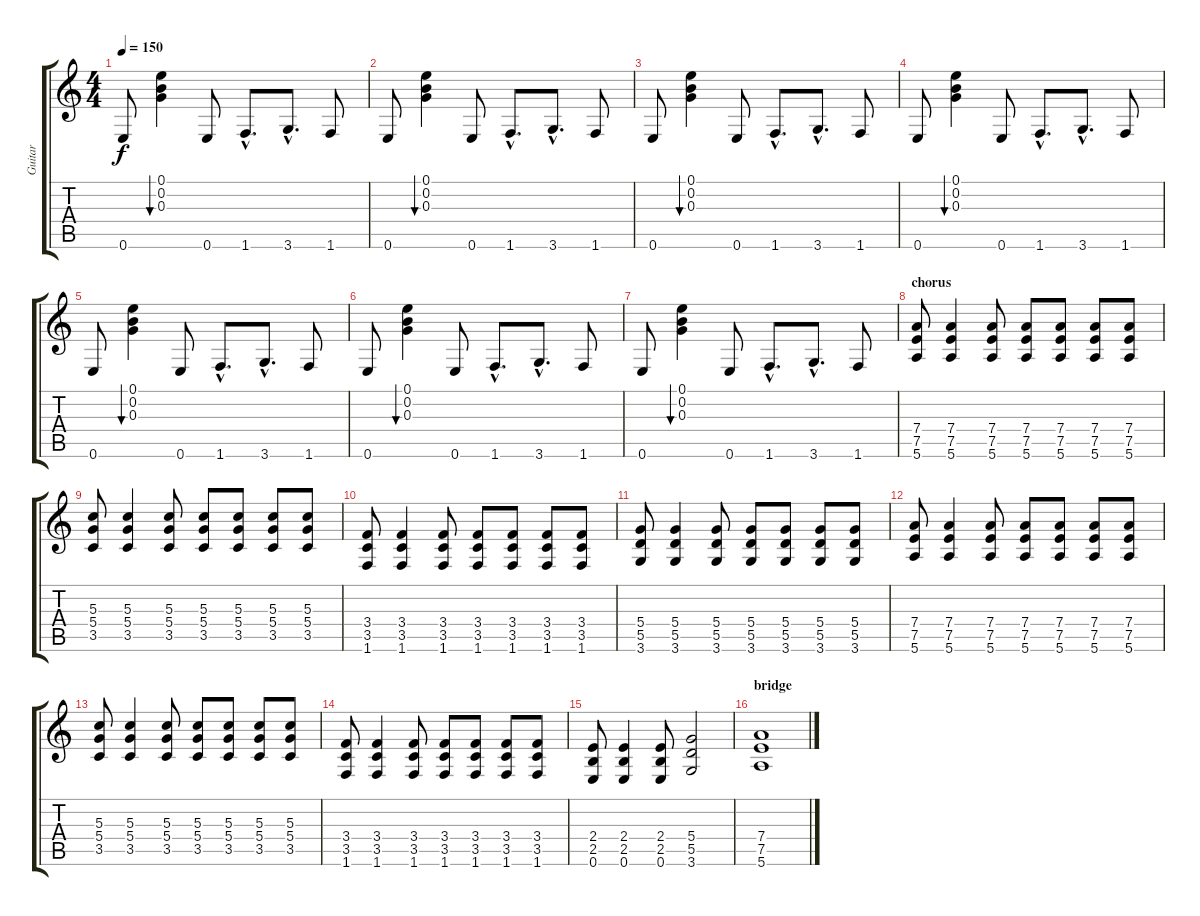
\track ("Guitar" "Guitar") {instrument distortionguitar}
\staff {score tabs}
\tuning (E4 B3 G3 D3 A2 E2) {hide}
\ts (4 4)
\tempo 150
\clef g2
\ks c
0.6.8{dy f} (0.1 0.2 0.3).4{bu 480} 0.6.8 1.6{hac}.8{d} 3.6{hac}.8{d} 1.6.8 |
0.6.8 (0.1 0.2 0.3).4{bu 480} 0.6.8 1.6{hac}.8{d} 3.6{hac}.8{d} 1.6.8 |
0.6.8 (0.1 0.2 0.3).4{bu 480} 0.6.8 1.6{hac}.8{d} 3.6{hac}.8{d} 1.6.8 |
0.6.8 (0.1 0.2 0.3).4{bu 480} 0.6.8 1.6{hac}.8{d} 3.6{hac}.8{d} 1.6.8 |
0.6.8 (0.1 0.2 0.3).4{bu 480} 0.6.8 1.6{hac}.8{d} 3.6{hac}.8{d} 1.6.8 |
0.6.8 (0.1 0.2 0.3).4{bu 480} 0.6.8 1.6{hac}.8{d} 3.6{hac}.8{d} 1.6.8 |
0.6.8 (0.1 0.2 0.3).4{bu 480} 0.6.8 1.6{hac}.8{d} 3.6{hac}.8{d} 1.6.8 |
\section ("" "chorus")
(7.4 7.5 5.6).8 (7.4 7.5 5.6).4 (7.4 7.5 5.6).8 (7.4 7.5 5.6).8 (7.4 7.5 5.6).8 (7.4 7.5 5.6).8 (7.4 7.5 5.6).8 |
(5.3 5.4 3.5).8 (5.3 5.4 3.5).4 (5.3 5.4 3.5).8 (5.3 5.4 3.5).8 (5.3 5.4 3.5).8 (5.3 5.4 3.5).8 (5.3 5.4 3.5).8 |
(3.4 3.5 1.6).8 (3.4 3.5 1.6).4 (3.4 3.5 1.6).8 (3.4 3.5 1.6).8 (3.4 3.5 1.6).8 (3.4 3.5 1.6).8 (3.4 3.5 1.6).8 |
(5.4 5.5 3.6).8 (5.4 5.5 3.6).4 (5.4 5.5 3.6).8 (5.4 5.5 3.6).8 (5.4 5.5 3.6).8 (5.4 5.5 3.6).8 (5.4 5.5 3.6).8 |
(7.4 7.5 5.6).8 (7.4 7.5 5.6).4 (7.4 7.5 5.6).8 (7.4 7.5 5.6).8 (7.4 7.5 5.6).8 (7.4 7.5 5.6).8 (7.4 7.5 5.6).8 |
(5.3 5.4 3.5).8 (5.3 5.4 3.5).4 (5.3 5.4 3.5).8 (5.3 5.4 3.5).8 (5.3 5.4 3.5).8 (5.3 5.4 3.5).8 (5.3 5.4 3.5).8 |
(3.4 3.5 1.6).8 (3.4 3.5 1.6).4 (3.4 3.5 1.6).8 (3.4 3.5 1.6).8 (3.4 3.5 1.6).8 (3.4 3.5 1.6).8 (3.4 3.5 1.6).8 |
(2.4 2.5 0.6).8 (2.4 2.5 0.6).4 (2.4 2.5 0.6).8 (5.4 5.5 3.6).2 |
\section ("" "bridge")
(7.4 7.5 5.6).1
